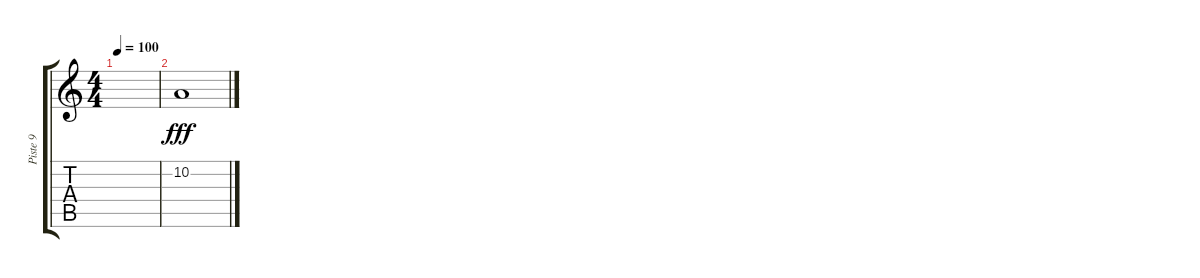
\track ("Piste 9" "Piste 9") {instrument gunshot}
\staff {score tabs}
\tuning (E4 B3 G3 D3 A2 E2) {hide}
\ts (4 4)
\tempo 100
\clef g2
\ks c
|
10.2.1{dy fff}
